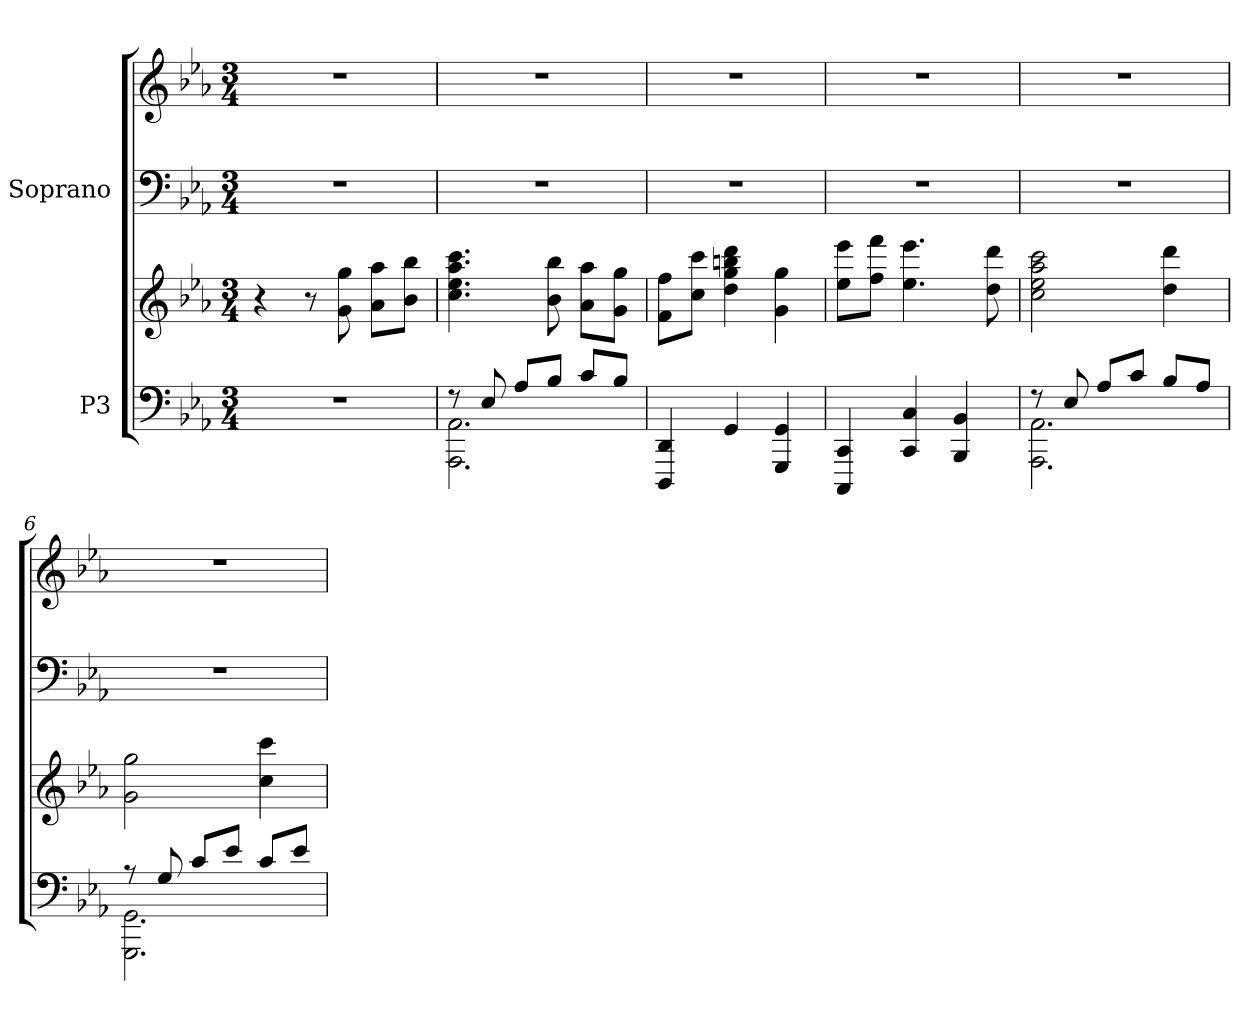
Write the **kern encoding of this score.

**kern	**kern	**kern	**kern
*part2	*part2	*part1	*part1
*staff4	*staff3	*staff2	*staff1
*I"P3	*	*I"Soprano	*
!!LO:PB:g=z
*clefF4	*clefG2	*clefF4	*clefG2
*k[b-e-a-]	*k[b-e-a-]	*k[b-e-a-]	*k[b-e-a-]
*c:	*c:	*c:	*c:
*M3/4	*M3/4	*M3/4	*M3/4
*MM100	*MM100	*MM100	*MM100
=1	=1	=1	=1
!LO:N:vis=1	!	!LO:N:vis=1	!LO:N:vis=1
2.r	4r	2.r	2.r
.	8r	.	.
.	8gi\ 8ggi	.	.
.	8a-i\ 8aa-iL	.	.
.	8b-i\ 8bb-iJ	.	.
=2	=2	=2	=2
*^	*	*	*
!	!	!	!LO:N:vis=1	!LO:N:vis=1
8r	2.AAA-i\ 2.AA-i	4.cci\ 4.ee-i 4.aa-i 4.ccci	2.r	2.r
8E-i/	.	.	.	.
8A-i/L	.	.	.	.
8B-i/J	.	8b-i\ 8bb-i	.	.
8ci/L	.	8a-i\ 8aa-iL	.	.
8B-i/J	.	8gi\ 8ggiJ	.	.
*v	*v	*	*	*
=3	=3	=3	=3
!	!	!LO:N:vis=1	!LO:N:vis=1
4DDDi/ 4DDi	8fi\ 8ffiL	2.r	2.r
.	8cci\ 8ccciJ	.	.
4GGi/	4ddi\ 4ggi 4bbni 4dddi	.	.
4GGGi/ 4GGi	4gi\ 4ggi	.	.
=4	=4	=4	=4
!	!	!LO:N:vis=1	!LO:N:vis=1
4CCCi/ 4CCi	8ee-i\ 8eee-iL	2.r	2.r
.	8ffi\ 8fffiJ	.	.
4CCi/ 4Ci	4.ee-i\ 4.eee-i	.	.
4BBB-i/ 4BB-i	.	.	.
.	8ddi\ 8dddi	.	.
!!LO:LB:g=z
=5	=5	=5	=5
*^	*	*	*
!	!	!	!LO:N:vis=1	!LO:N:vis=1
8r	2.AAA-i\ 2.AA-i	2cci\ 2ee-i 2aa-i 2ccci	2.r	2.r
8E-i/	.	.	.	.
8A-i/L	.	.	.	.
8ci/J	.	.	.	.
8B-i/L	.	4ddi\ 4dddi	.	.
8A-i/J	.	.	.	.
=6	=6	=6	=6	=6
!	!	!	!LO:N:vis=1	!LO:N:vis=1
8r	2.GGGi\ 2.GGi	2gi\ 2ggi	2.r	2.r
8Gi/	.	.	.	.
8ci/L	.	.	.	.
8e-i/J	.	.	.	.
8ci/L	.	4cci\ 4ccci	.	.
8e-i/J	.	.	.	.
*v	*v	*	*	*
=	=	=	=
*-	*-	*-	*-
